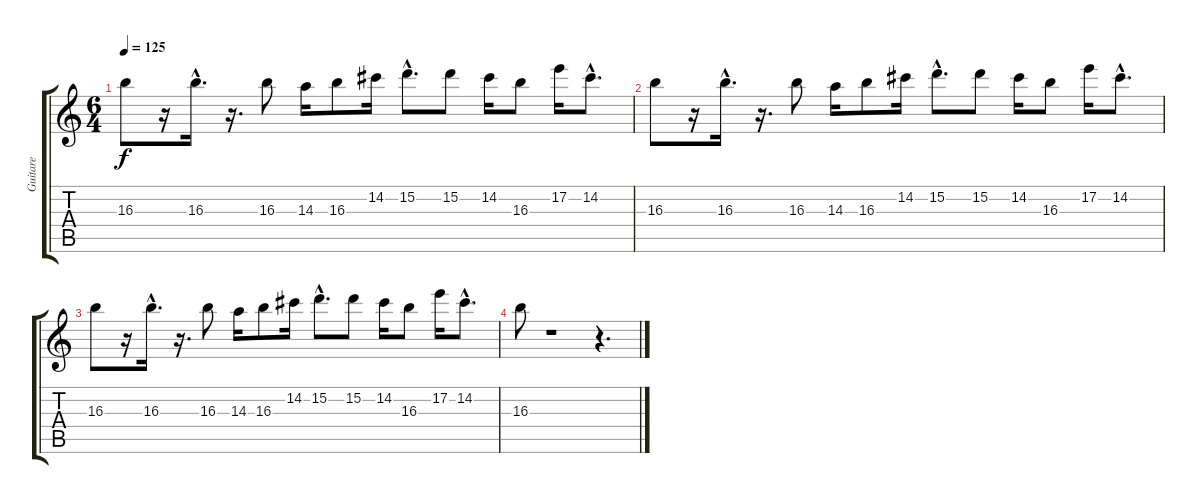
\track ("Guitare" "Guitare") {instrument distortionguitar}
\staff {score tabs}
\tuning (E4 B3 G3 D3 A2 E2) {hide}
\ts (6 4)
\tempo 125
\clef g2
\ks c
16.3.8{dy f} r.16 16.3{hac}.16{d} r.16{d} 16.3.8 14.3.16 16.3.8 14.2.16 15.2{hac}.8{d} 15.2.8 14.2.16 16.3.8 17.2.16 14.2{hac}.8{d} |
16.3.8 r.16 16.3{hac}.16{d} r.16{d} 16.3.8 14.3.16 16.3.8 14.2.16 15.2{hac}.8{d} 15.2.8 14.2.16 16.3.8 17.2.16 14.2{hac}.8{d} |
16.3.8 r.16 16.3{hac}.16{d} r.16{d} 16.3.8 14.3.16 16.3.8 14.2.16 15.2{hac}.8{d} 15.2.8 14.2.16 16.3.8 17.2.16 14.2{hac}.8{d} |
16.3.8 r.1 r.4{d}
